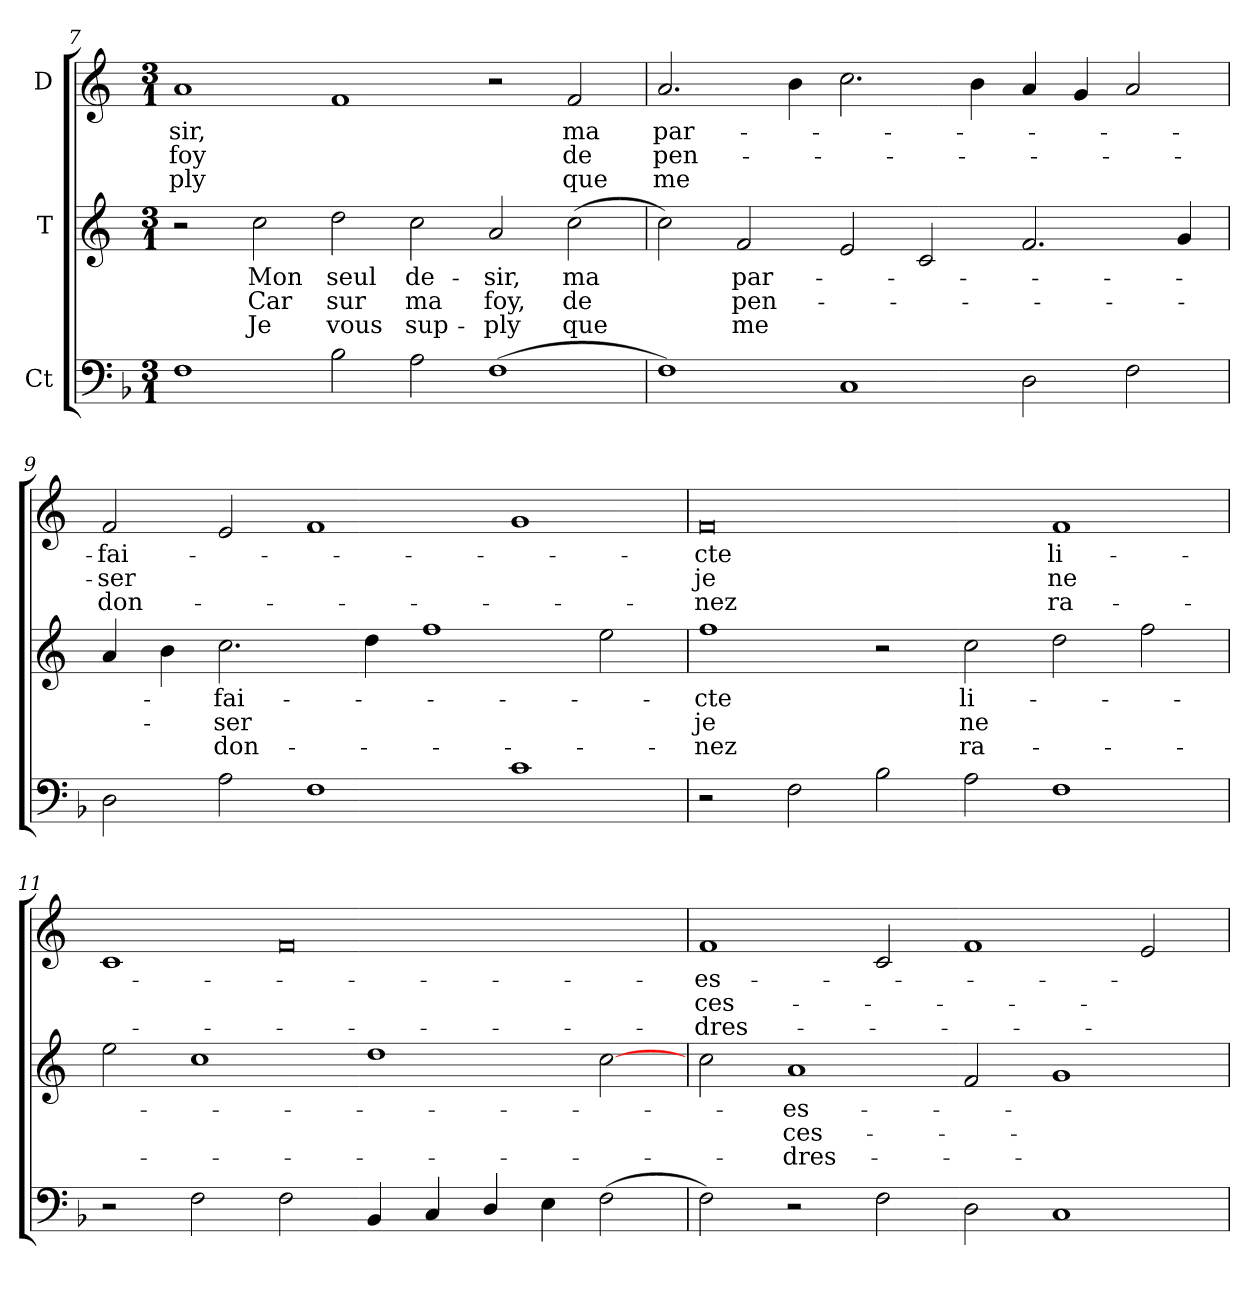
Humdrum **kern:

**kern	**kern	**text	**text	**text	**kern	**text	**text	**text
*part3	*part2	*part2	*part2	*part2	*part1	*part1	*part1	*part1
*staff3	*staff2	*staff2	*staff2	*staff2	*staff1	*staff1	*staff1	*staff1
*I"Ct	*I"T	*	*	*	*I"D	*	*	*
*clefF4	*clefG2	*	*	*	*clefG2	*	*	*
*k[b-]	*k[]	*	*	*	*k[]	*	*	*
*F:	*C:	*	*	*	*C:	*	*	*
*M3/1	*M3/1	*	*	*	*M3/1	*	*	*
=7	=7	=7	=7	=7	=7	=7	=7	=7
!	!	!	!	!	!	!LO:LY:b:color=#000000	!LO:LY:b:color=#000000	!LO:LY:b:color=#000000
1Fi\	2r	.	.	.	1ai/	-sir,	foy	-ply
!	!	!LO:LY:b:color=#000000	!LO:LY:b:color=#000000	!LO:LY:b:color=#000000	!	!	!	!
.	2cci\	Mon	Car	Je	.	.	.	.
!	!	!LO:LY:b:color=#000000	!LO:LY:b:color=#000000	!LO:LY:b:color=#000000	!	!	!	!
2B-i\	2ddi\	seul	sur	vous	1fi/	.	.	.
!	!	!LO:LY:b:color=#000000	!LO:LY:b:color=#000000	!LO:LY:b:color=#000000	!	!	!	!
2Ai\	2cci\	de-	ma	sup-	.	.	.	.
!	!	!LO:LY:b:color=#000000	!LO:LY:b:color=#000000	!LO:LY:b:color=#000000	!	!	!	!
(1Fi\	2ai/	-sir,	foy,	-ply	2r	.	.	.
!	!	!LO:LY:b:color=#000000	!LO:LY:b:color=#000000	!LO:LY:b:color=#000000	!	!	!	!
!	!	!	!	!	!	!LO:LY:b:color=#000000	!LO:LY:b:color=#000000	!LO:LY:b:color=#000000
.	(2cci\	ma	de	que	2fi/	ma	de	que
!!LO:LB:g=z
=8	=8	=8	=8	=8	=8	=8	=8	=8
!	!	!	!	!	!	!LO:LY:b:color=#000000	!LO:LY:b:color=#000000	!LO:LY:b:color=#000000
1Fi\)	2cci\)	.	.	.	2.ai/	par-	pen-	me
!	!	!LO:LY:b:color=#000000	!LO:LY:b:color=#000000	!LO:LY:b:color=#000000	!	!	!	!
.	2fi/	par-	pen-	me	.	.	.	.
.	.	.	.	.	4bi\	.	.	.
1Ci/	2ei/	.	.	.	2.cci\	.	.	.
.	2ci/	.	.	.	.	.	.	.
.	.	.	.	.	4bi\	.	.	.
2Di\	2.fi/	.	.	.	4ai/	.	.	.
.	.	.	.	.	4gi/	.	.	.
2Fi\	.	.	.	.	2ai/	.	.	.
.	4gi/	.	.	.	.	.	.	.
=9	=9	=9	=9	=9	=9	=9	=9	=9
!	!	!	!	!	!	!LO:LY:b:color=#000000	!LO:LY:b:color=#000000	!LO:LY:b:color=#000000
2Di\	4ai/	.	.	.	2fi/	-fai-	-ser	don-
.	4bi\	.	.	.	.	.	.	.
!	!	!LO:LY:b:color=#000000	!LO:LY:b:color=#000000	!LO:LY:b:color=#000000	!	!	!	!
2Ai\	2.cci\	-fai-	-ser	don-	2ei/	.	.	.
1Fi\	.	.	.	.	1fi/	.	.	.
.	4ddi\	.	.	.	.	.	.	.
.	1ffi\	.	.	.	.	.	.	.
1ci\	.	.	.	.	1gi/	.	.	.
.	2eei\	.	.	.	.	.	.	.
=10	=10	=10	=10	=10	=10	=10	=10	=10
!	!	!LO:LY:b:color=#000000	!LO:LY:b:color=#000000	!LO:LY:b:color=#000000	!	!	!	!
!	!	!	!	!	!	!LO:LY:b:color=#000000	!LO:LY:b:color=#000000	!LO:LY:b:color=#000000
2r	1ffi\	-cte	je	-nez	0fi/	-cte	je	-nez
2Fi\	.	.	.	.	.	.	.	.
2B-i\	2r	.	.	.	.	.	.	.
!	!	!LO:LY:b:color=#000000	!LO:LY:b:color=#000000	!LO:LY:b:color=#000000	!	!	!	!
2Ai\	2cci\	li-	ne	ra-	.	.	.	.
!	!	!	!	!	!	!LO:LY:b:color=#000000	!LO:LY:b:color=#000000	!LO:LY:b:color=#000000
1Fi\	2ddi\	.	.	.	1fi/	li-	ne	ra-
.	2ffi\	.	.	.	.	.	.	.
=11	=11	=11	=11	=11	=11	=11	=11	=11
2r	2eei\	.	.	.	1ci/	.	.	.
2Fi\	1cci\	.	.	.	.	.	.	.
2Fi\	.	.	.	.	0fi/	.	.	.
4BB-i/	1ddi\	.	.	.	.	.	.	.
4Ci/	.	.	.	.	.	.	.	.
4Di/	.	.	.	.	.	.	.	.
4Ei\	.	.	.	.	.	.	.	.
(2Fi\	[2cci\	.	.	.	.	.	.	.
!!LO:LB:g=z
=12	=12	=12	=12	=12	=12	=12	=12	=12
!	!	!	!	!	!	!LO:LY:b:color=#000000	!LO:LY:b:color=#000000	!LO:LY:b:color=#000000
2Fi\)	2cci\	.	.	.	1fi/	-es-	ces-	-dres-
!	!	!LO:LY:b:color=#000000	!LO:LY:b:color=#000000	!LO:LY:b:color=#000000	!	!	!	!
2r	1ai/	-es-	ces-	-dres-	.	.	.	.
2Fi\	.	.	.	.	2ci/	.	.	.
2Di\	2fi/	.	.	.	1fi/	.	.	.
1Ci/	1gi/	.	.	.	.	.	.	.
.	.	.	.	.	2ei/	.	.	.
=	=	=	=	=	=	=	=	=
*-	*-	*-	*-	*-	*-	*-	*-	*-
